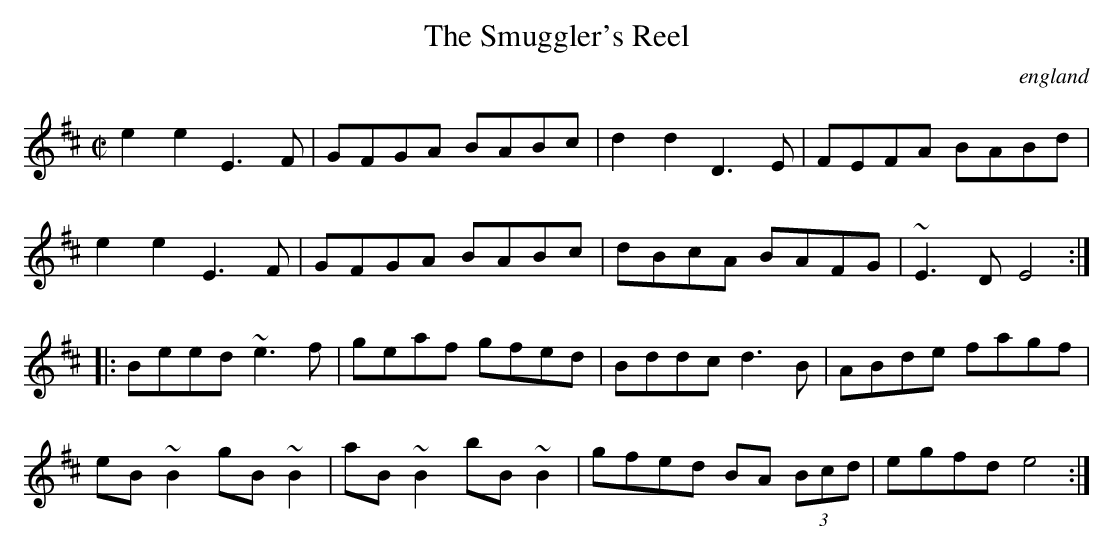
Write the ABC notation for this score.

X:1
T:Smuggler's Reel, The
O:england
M:C|
K:Edor
e2e2 E3F|GFGA BABc|d2d2 D3E|FEFA BABd|
e2e2 E3F|GFGA BABc|dBcA BAFG|~E3D E4:|
|:Beed ~e3f|geaf gfed|Bddc d3B|ABde fagf|
eB~B2 gB~B2|aB~B2 bB~B2|gfed BA (3Bcd|egfd e4:|
